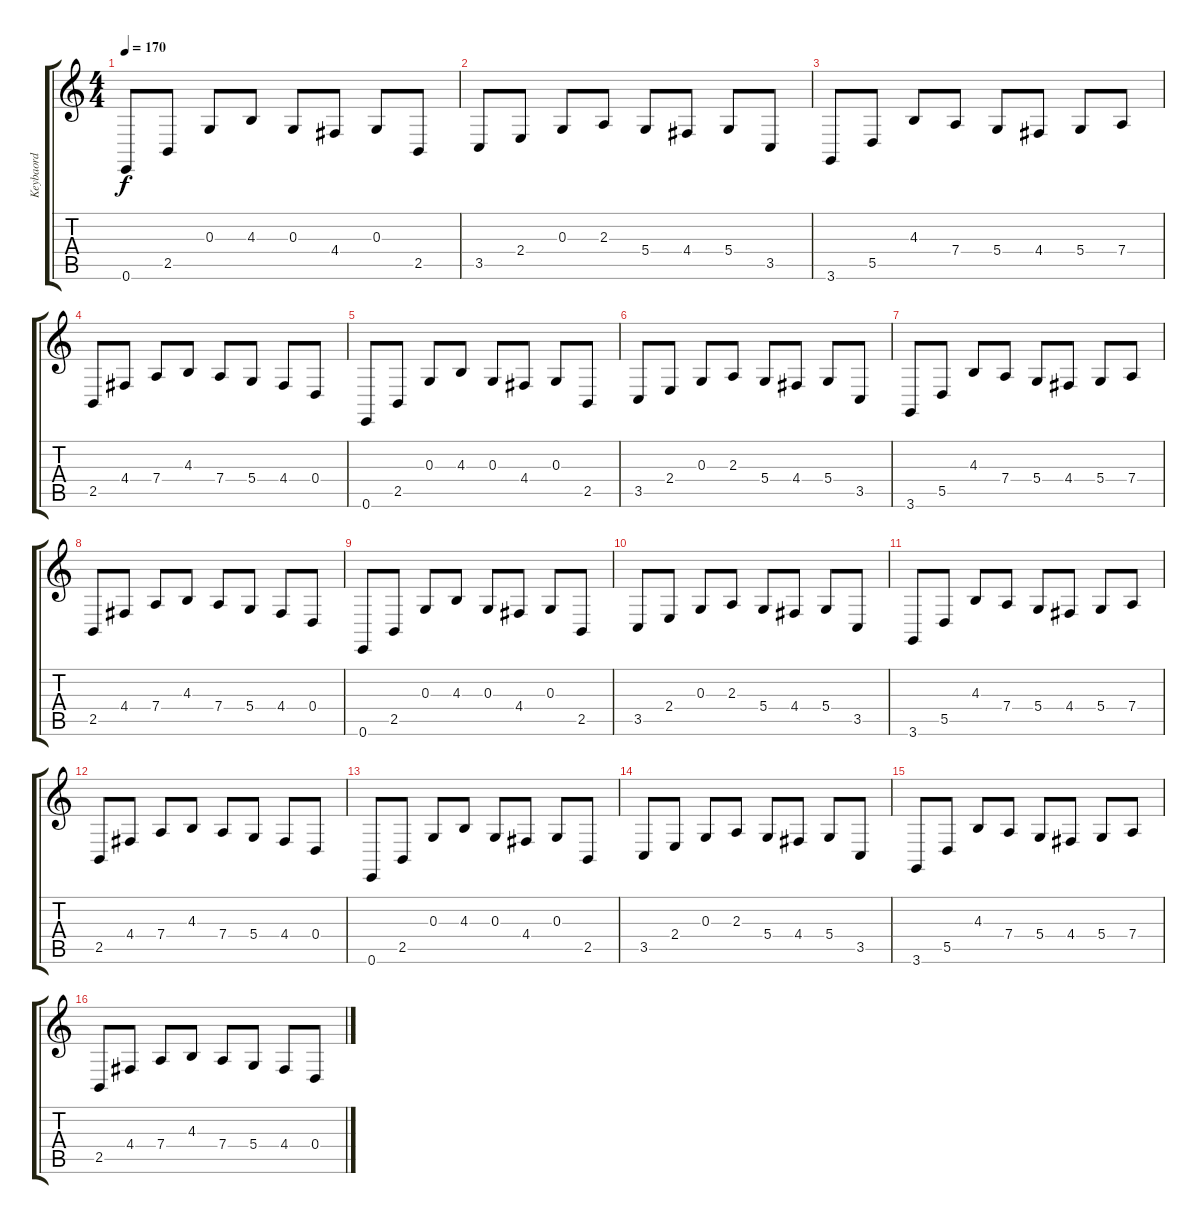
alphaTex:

\track ("Keybaord" "Keybaord") {instrument violin}
\staff {score tabs}
\tuning (E4 B3 G3 D3 A2 E2) {hide}
\ts (4 4)
\tempo 170
\clef g2
\ks c
0.6.8{dy f volume 15 instrument tremolostrings} 2.5.8 0.3.8 4.3.8 0.3.8 4.4.8 0.3.8 2.5.8 |
3.5.8 2.4.8 0.3.8 2.3.8 5.4.8 4.4.8 5.4.8 3.5.8 |
3.6.8 5.5.8 4.3.8 7.4.8 5.4.8 4.4.8 5.4.8 7.4.8 |
2.5.8 4.4.8 7.4.8 4.3.8 7.4.8 5.4.8 4.4.8 0.4.8 |
0.6.8{volume 15 instrument tremolostrings} 2.5.8 0.3.8 4.3.8 0.3.8 4.4.8 0.3.8 2.5.8 |
3.5.8 2.4.8 0.3.8 2.3.8 5.4.8 4.4.8 5.4.8 3.5.8 |
3.6.8 5.5.8 4.3.8 7.4.8 5.4.8 4.4.8 5.4.8 7.4.8 |
2.5.8 4.4.8 7.4.8 4.3.8 7.4.8 5.4.8 4.4.8 0.4.8 |
0.6.8{volume 15 instrument tremolostrings} 2.5.8 0.3.8 4.3.8 0.3.8 4.4.8 0.3.8 2.5.8 |
3.5.8 2.4.8 0.3.8 2.3.8 5.4.8 4.4.8 5.4.8 3.5.8 |
3.6.8 5.5.8 4.3.8 7.4.8 5.4.8 4.4.8 5.4.8 7.4.8 |
2.5.8 4.4.8 7.4.8 4.3.8 7.4.8 5.4.8 4.4.8 0.4.8 |
0.6.8{volume 15 instrument tremolostrings} 2.5.8 0.3.8 4.3.8 0.3.8 4.4.8 0.3.8 2.5.8 |
3.5.8 2.4.8 0.3.8 2.3.8 5.4.8 4.4.8 5.4.8 3.5.8 |
3.6.8 5.5.8 4.3.8 7.4.8 5.4.8 4.4.8 5.4.8 7.4.8 |
2.5.8 4.4.8 7.4.8 4.3.8 7.4.8 5.4.8 4.4.8 0.4.8
